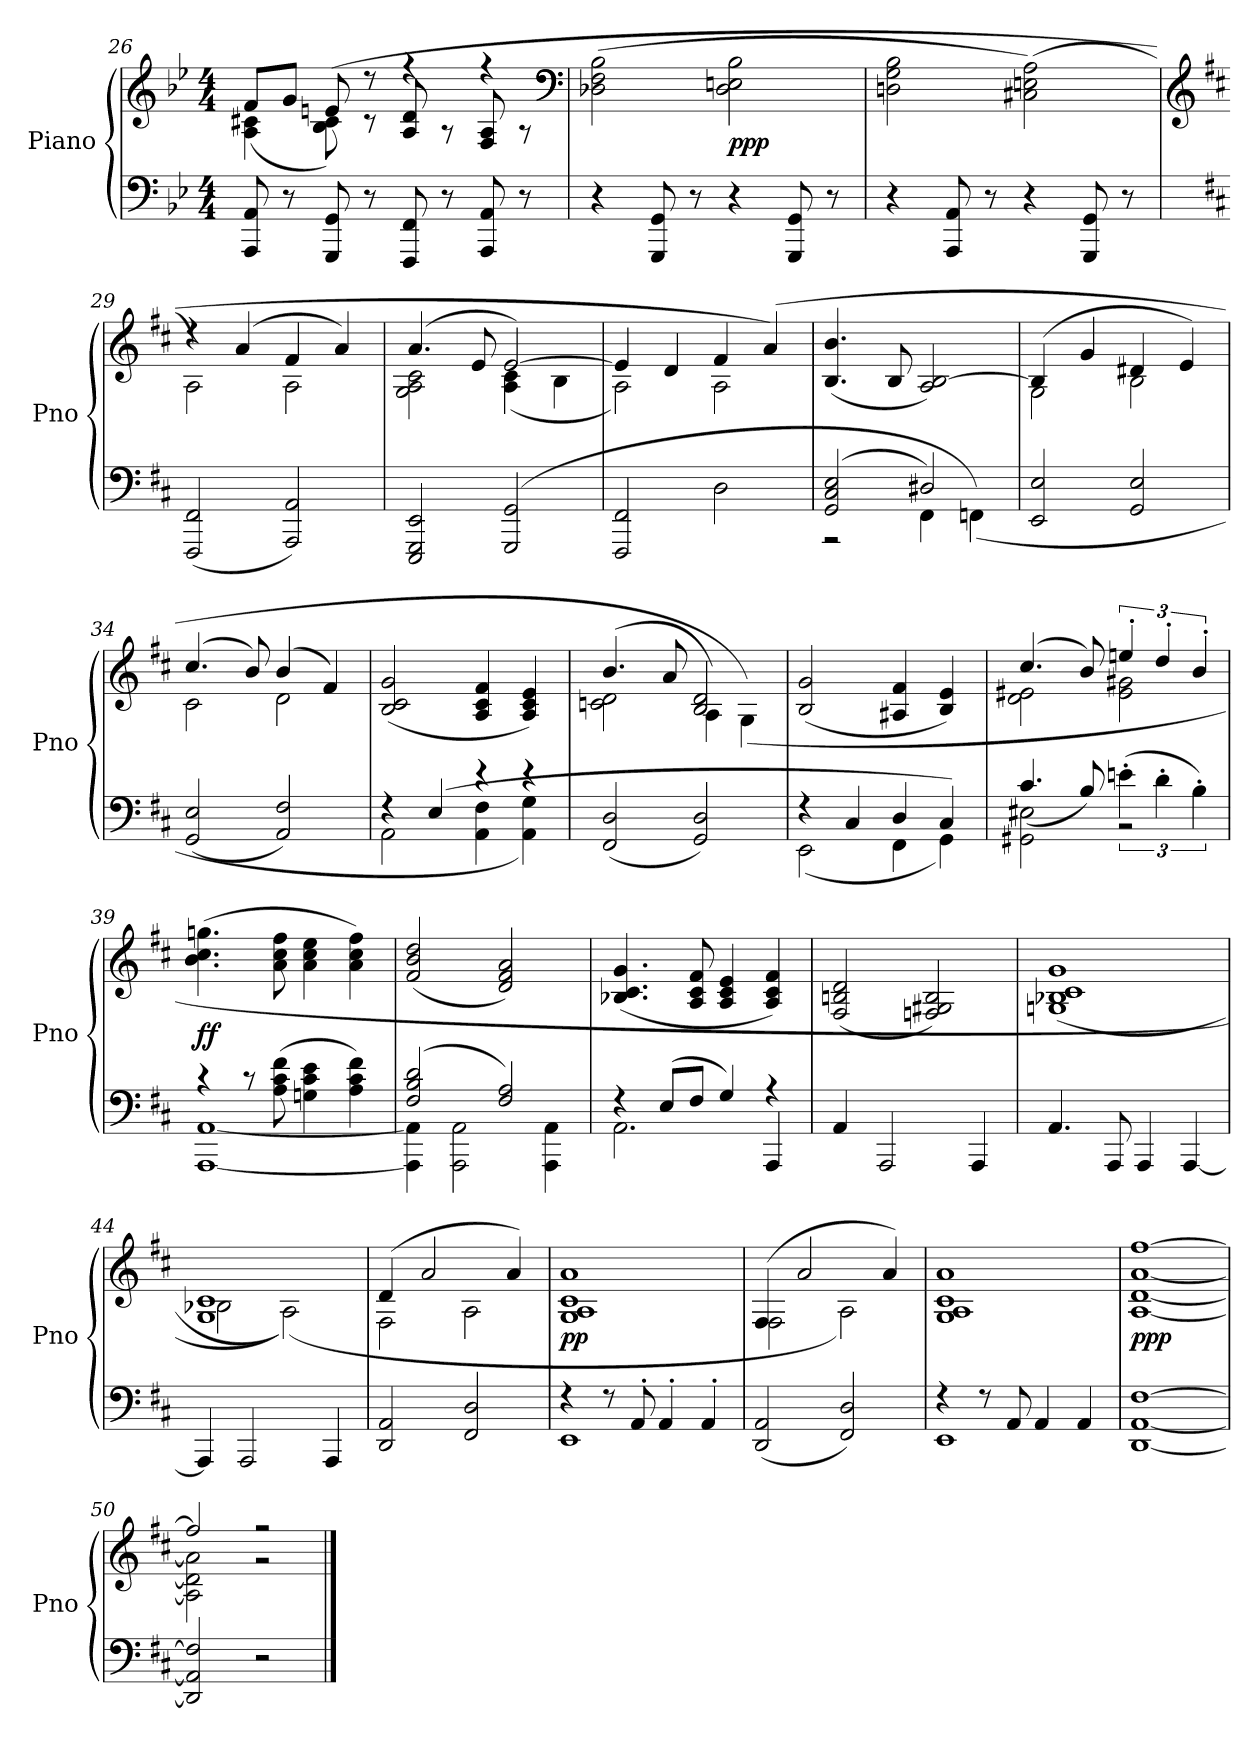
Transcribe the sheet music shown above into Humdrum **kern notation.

**kern	**kern	**dynam
*part1	*part1	*part1
*staff2	*staff1	*staff1/2
*I"Piano	*	*
*I'Pno	*	*
*clefF4	*clefG2	*
*k[b-e-]	*k[b-e-]	*
*M4/4	*M4/4	*
=26	=26	=26
*	*^	*
8AAA/ 8AA/	4A\ 4c#X\	(8f/L	.
8r	.	8g/J	.
8GGG/ 8GG/	(8B-\ 8c#\)	8en/	.
8r	8r	8r	.
8FFF/ 8FF/	4r	8A/ 8d/	.
8r	.	8r	.
8AAA/ 8AA/	4r	8F/ 8A/	.
8r	.	8r	.
*	*v	*v	*
*	*clefF4	*
=27	=27	=27
4r	(2D-X\ 2F\ 2B-\	.
8GGG/ 8GG/	.	.
8r	.	.
4r	2D-\ 2En\ 2B-\	ppp
8GGG/ 8GG/	.	.
8r	.	.
=28	=28	=28
4r	2Dn\ 2G\ 2B-\	.
8AAA/ 8AA/	.	.
8r	.	.
4r	(2C#X\ 2En\ 2A\)	.
8GGG/ 8GG/	.	.
8r	.	.
=29	=29	=29
*	*clefG2	*
*k[f#c#]	*k[f#c#]	*
*	*^	*
(2FFF#/ 2FF#/	4r	2A\)	.
.	(4a/	.	.
2AAA/ 2AA/)	4f#/	2A\	.
.	4a/)	.	.
=30	=30	=30	=30
2EEE/ 2GGG/ 2EE/	(4.a/	2G\ 2A\ 2c#\	.
.	8e/	.	.
(2GGG/ 2GG/	[2e/)	(4A\ 4c#\	.
.	.	4B\	.
=31	=31	=31	=31
2FFF#/ 2FF#/	4e/]	2A\)	.
.	4d/	.	.
2D\	4f#/	2A\	.
.	(4a/)	.	.
*	*v	*v	*
=32	=32	=32
*^	*	*
(2GG/ 2C#/ 2E/	2r	(4.B/ 4.b/	.
.	.	8B/	.
2D#X/)	4FF#\	2A/ [2B/)	.
.	(4FFn\)	.	.
*v	*v	*	*
=33	=33	=33
*	*^	*
2EE/ 2E/	(4B/]	2G\	.
.	4g/	.	.
2GG/ 2E/	4d#X/	2B\	.
.	4e/)	.	.
=34	=34	=34	=34
(2GG/ 2E/	(4.cc#/	2c#\	.
.	8b/)	.	.
2AA/ 2F#/)	(4b/	2d\	.
.	4f#/)	.	.
*	*v	*v	*
=35	=35	=35
*^	*	*
4r	2AA\	(2B/ 2c#/ 2g/	.
(4E/	.	.	.
4r	4AA\ 4F#\	4A/ 4c#/ 4f#/	.
4r	4AA\ 4G\)	4A/ 4c#/ 4e/)	.
*v	*v	*	*
=36	=36	=36
*	*^	*
(2FF#/ 2D/	(4.b/	2cn\ 2d\	.
.	8a/	.	.
2GG/ 2D/)	2B/ 2d/	4A\)	.
.	.	(4G\)	.
*	*v	*v	*
=37	=37	=37
*^	*	*
4r	(2EE\	(2B/ 2g/	.
4C#/	.	.	.
4D/	4FF#\	4A#X/ 4f#/	.
4C#/)	4GG\)	4B/ 4e/)	.
=38	=38	=38	=38
*	*	*^	*
2GG#X\ 2E#X\	(4.c#/	(4.cc#/	2d\ 2e#X\	.
.	8B/)	8b/)	.	.
(6en'\	2r	6een'/	2e#\ 2g#X\	.
6d'\	.	6dd'/	.	.
6B'\)	.	6b'/	.	.
*	*	*v	*v	*
=39	=39	=39	=39
4r	[1AAA [1AA	(4.b\ 4.cc#\ 4.ggn\	ff
8r	.	.	.
(8A\ 8c#\ 8f#\	.	8a\ 8cc#\ 8ff#\	.
4Gn\ 4c#\ 4e\	.	4a\ 4cc#\ 4ee\	.
4A\ 4c#\ 4f#\)	.	4a\ 4cc#\ 4ff#\)	.
=40	=40	=40	=40
(2F#/ 2B/ 2d/	4AAA]\ 4AA]\	(2f#/ 2b/ 2dd/	.
.	2AAA\ 2AA\	.	.
2F#/ 2A/)	.	2d/ 2f#/ 2a/)	.
.	4AAA\ 4AA\	.	.
=41	=41	=41	=41
4r	2.AA\	(4.B-X/ 4.c#/ 4.g/	.
(8E/L	.	.	.
8F#/J	.	8A/ 8c#/ 8f#/	.
4G/)	.	4A/ 4c#/ 4e/	.
4r	4AAA/	4A/ 4c#/ 4f#/)	.
*v	*v	*	*
=42	=42	=42
4AA/	(2F#/ 2Bn/ 2d/	.
2AAA/	.	.
.	2Fn/ 2G#X/ 2B/)	.
4AAA/	.	.
=43	=43	=43
4.AA/	(1Gn 1B-X 1c# 1g	.
8AAA/	.	.
4AAA/	.	.
[4AAA/	.	.
=44	=44	=44
*	*^	*
4AAA/]	1G 1c#	2B-X\	.
2AAA/	.	.	.
.	.	(2A\))	.
4AAA/	.	.	.
=45	=45	=45	=45
2DD/ 2AA/	(4d/	2F#\	.
.	2a/	.	.
2FF#/ 2D/	.	2A\	.
.	4a/)	.	.
*	*v	*v	*
=46	=46	=46
*^	*	*
4r	1EE	1G 1A 1c# 1a	pp
8r	.	.	.
8AA'/	.	.	.
4AA'/	.	.	.
4AA'/	.	.	.
*v	*v	*	*
=47	=47	=47
*	*^	*
(2DD/ 2AA/	(4F#/	2F#\	.
.	2a/	.	.
2FF#/ 2D/)	.	2A\)	.
.	4a/)	.	.
*	*v	*v	*
=48	=48	=48
*^	*	*
4r	1EE	1G 1A 1c# 1a	.
8r	.	.	.
8AA/	.	.	.
4AA/	.	.	.
4AA/	.	.	.
*v	*v	*	*
=49	=49	=49
*	*^	*
[1DD [1AA [1F#	[1ff#	[1A [1d [1a	ppp
=50	=50	=50	=50
2DD]/ 2AA]/ 2F#]/	2ff#/]	2A]\ 2d]\ 2a]\	.
2r	2r	2r	.
*	*v	*v	*
==	==	==
*-	*-	*-
